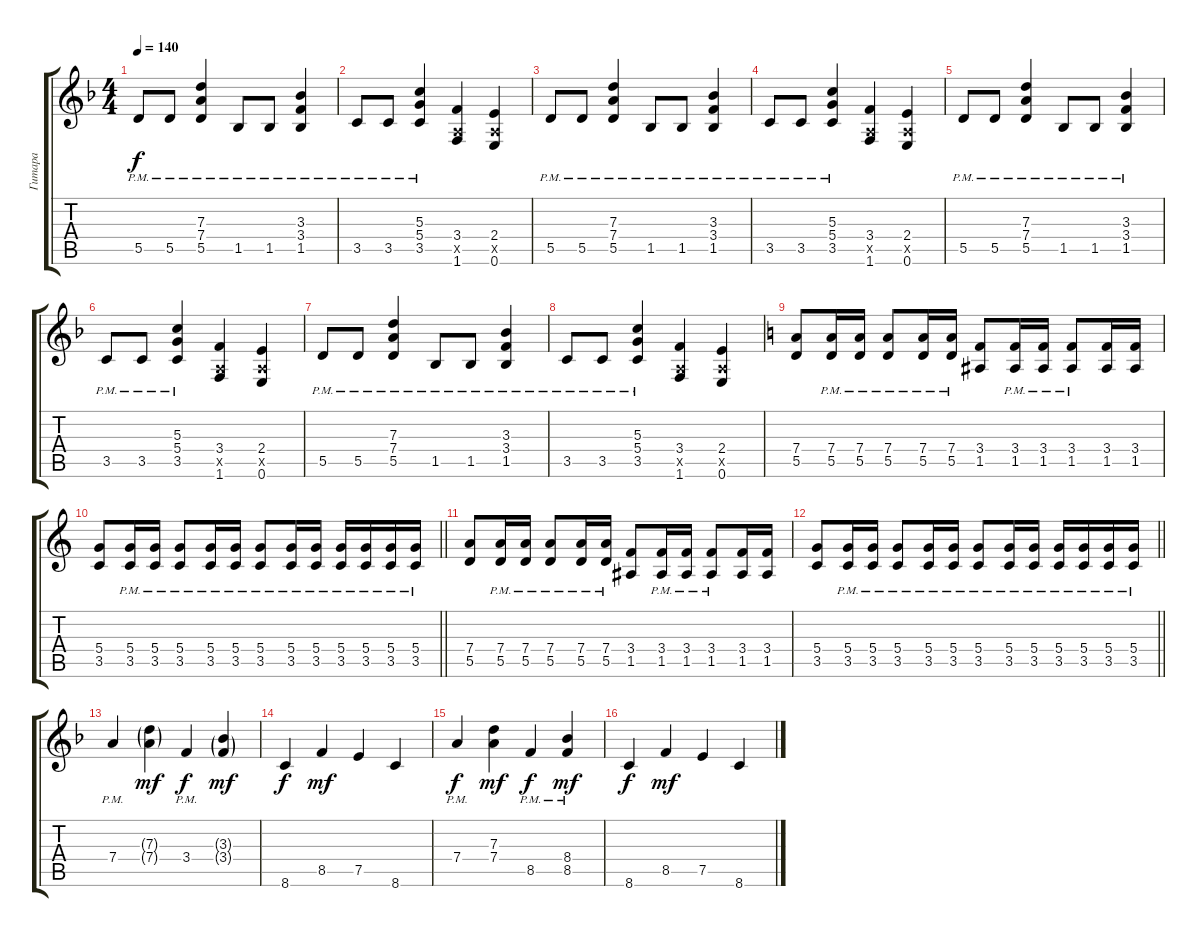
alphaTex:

\track ("Гитара" "Гитара") {instrument distortionguitar}
\staff {score tabs}
\tuning (E4 B3 G3 D3 A2 E2) {hide}
\ts (4 4)
\tempo 140
\clef g2
\ks f
5.5{pm}.8{dy f} 5.5{pm}.8 (7.3{pm} 7.4{pm} 5.5{pm}).4 1.5{pm}.8 1.5{pm}.8 (3.3 3.4 1.5{pm}).4 |
3.5{pm}.8 3.5{pm}.8 (5.3{pm} 5.4{pm} 3.5{pm}).4 (3.4 0.5{x} 1.6).4 (2.4 0.5{x} 0.6).4 |
5.5{pm}.8 5.5{pm}.8 (7.3{pm} 7.4{pm} 5.5{pm}).4 1.5{pm}.8 1.5{pm}.8 (3.3 3.4 1.5{pm}).4 |
3.5{pm}.8 3.5{pm}.8 (5.3{pm} 5.4{pm} 3.5{pm}).4 (3.4 0.5{x} 1.6).4 (2.4 0.5{x} 0.6).4 |
5.5{pm}.8 5.5{pm}.8 (7.3{pm} 7.4{pm} 5.5{pm}).4 1.5{pm}.8 1.5{pm}.8 (3.3 3.4 1.5{pm}).4 |
3.5{pm}.8 3.5{pm}.8 (5.3{pm} 5.4{pm} 3.5{pm}).4 (3.4 0.5{x} 1.6).4 (2.4 0.5{x} 0.6).4 |
5.5{pm}.8 5.5{pm}.8 (7.3{pm} 7.4{pm} 5.5{pm}).4 1.5{pm}.8 1.5{pm}.8 (3.3 3.4 1.5{pm}).4 |
3.5{pm}.8 3.5{pm}.8 (5.3{pm} 5.4{pm} 3.5{pm}).4 (3.4 0.5{x} 1.6).4 (2.4 0.5{x} 0.6).4 |
\ks c
(7.4 5.5).8 (7.4{pm} 5.5{pm}).16 (7.4{pm} 5.5{pm}).16 (7.4{pm} 5.5{pm}).8 (7.4{pm} 5.5{pm}).16 (7.4{pm} 5.5{pm}).16 (3.4 1.5).8 (3.4{pm} 1.5{pm}).16 (3.4{pm} 1.5{pm}).16 (3.4{pm} 1.5{pm}).8 (3.4 1.5).16 (3.4 1.5).16 |
\barLineRight lightlight
(5.4 3.5).8 (5.4{pm} 3.5{pm}).16 (5.4{pm} 3.5{pm}).16 (5.4{pm} 3.5{pm}).8 (5.4{pm} 3.5{pm}).16 (5.4{pm} 3.5{pm}).16 (5.4{pm} 3.5{pm}).8 (5.4{pm} 3.5{pm}).16 (5.4{pm} 3.5{pm}).16 (5.4{pm} 3.5{pm}).16 (5.4{pm} 3.5{pm}).16 (5.4{pm} 3.5{pm}).16 (5.4{pm} 3.5{pm}).16 |
(7.4 5.5).8 (7.4{pm} 5.5{pm}).16 (7.4{pm} 5.5{pm}).16 (7.4{pm} 5.5{pm}).8 (7.4{pm} 5.5{pm}).16 (7.4{pm} 5.5{pm}).16 (3.4 1.5).8 (3.4{pm} 1.5{pm}).16 (3.4{pm} 1.5{pm}).16 (3.4{pm} 1.5{pm}).8 (3.4 1.5).16 (3.4 1.5).16 |
\barLineRight lightlight
(5.4 3.5).8 (5.4{pm} 3.5{pm}).16 (5.4{pm} 3.5{pm}).16 (5.4{pm} 3.5{pm}).8 (5.4{pm} 3.5{pm}).16 (5.4{pm} 3.5{pm}).16 (5.4{pm} 3.5{pm}).8 (5.4{pm} 3.5{pm}).16 (5.4{pm} 3.5{pm}).16 (5.4{pm} 3.5{pm}).16 (5.4{pm} 3.5{pm}).16 (5.4{pm} 3.5{pm}).16 (5.4{pm} 3.5{pm}).16 |
\ks f
7.4{pm}.4 (7.3{g} 7.4{g}).4{dy mf} 3.4{pm}.4{dy f} (3.3{g} 3.4{g}).4{dy mf} |
8.6.4{dy f} 8.5.4{dy mf} 7.5.4 8.6.4 |
7.4{pm}.4{dy f} (7.3 7.4).4{dy mf} 8.5{pm}.4{dy f} (8.4{pm} 8.5).4{dy mf} |
8.6.4{dy f} 8.5.4{dy mf} 7.5.4 8.6.4
